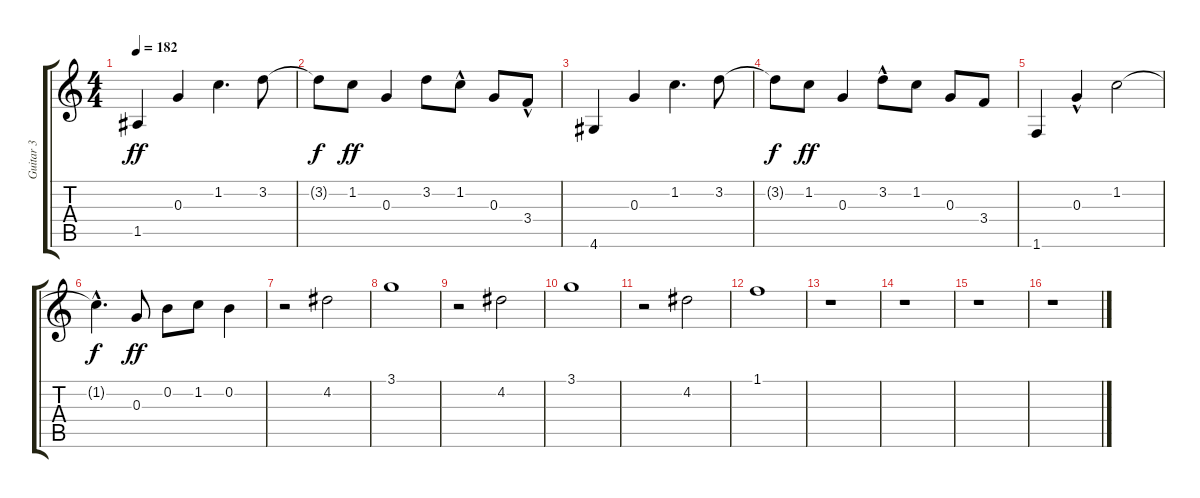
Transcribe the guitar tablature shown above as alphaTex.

\track ("Guitar 3" "Guitar 3") {instrument electricguitarclean}
\staff {score tabs}
\tuning (E4 B3 G3 D3 A2 E2) {hide}
\ts (4 4)
\tempo 182
\clef g2
\ks c
1.5.4{dy ff} 0.3.4 1.2.4{d} 3.2.8 |
3.2{t}.8{dy f} 1.2.8{dy ff} 0.3.4 3.2.8 1.2{hac}.8 0.3.8 3.4{hac}.8 |
4.6.4 0.3.4 1.2.4{d} 3.2.8 |
3.2{t}.8{dy f} 1.2.8{dy ff} 0.3.4 3.2{hac}.8 1.2.8 0.3.8 3.4.8 |
1.6.4 0.3{hac}.4 1.2.2 |
1.2{hac t}.4{d dy f} 0.3.8{dy ff} 0.2.8 1.2.8 0.2.4 |
r.2 4.2.2 |
3.1.1 |
r.2 4.2.2 |
3.1.1 |
r.2 4.2.2 |
1.1.1 |
r.1 |
r.1 |
r.1 |
r.1
